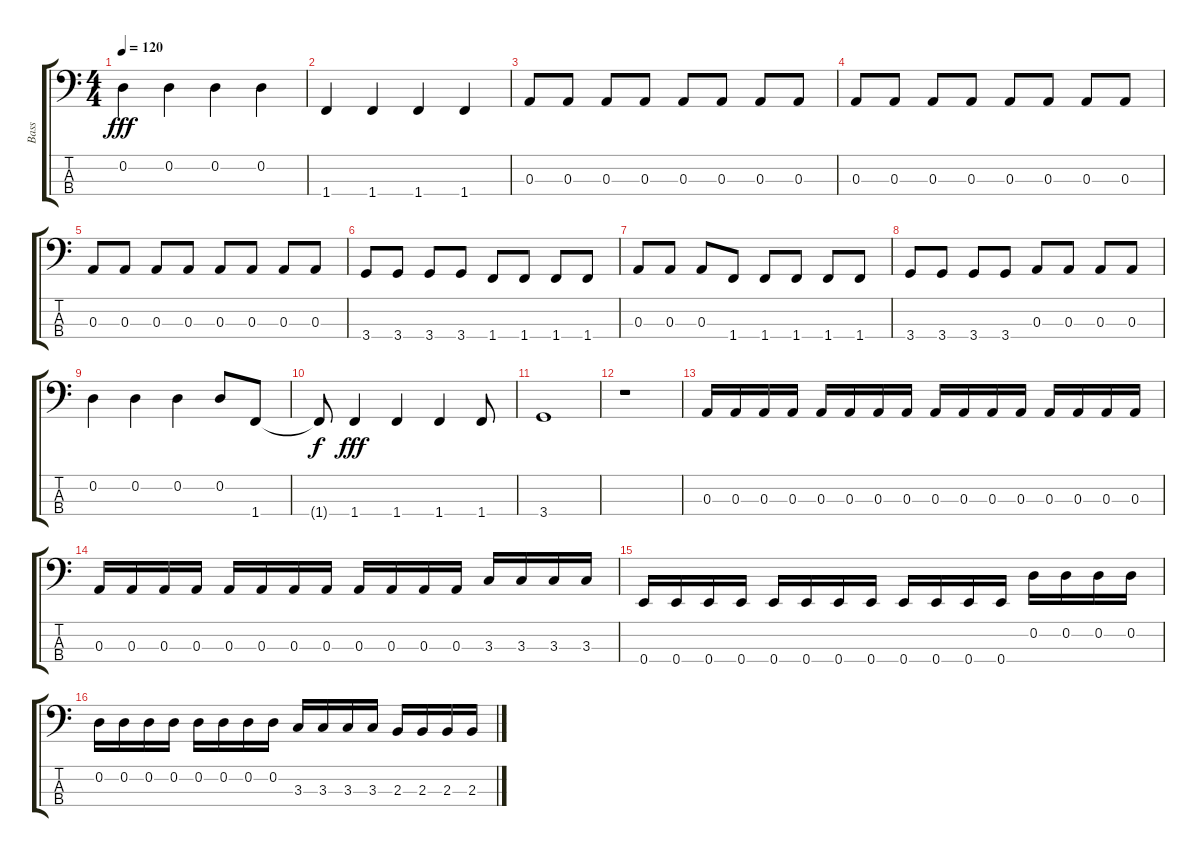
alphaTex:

\track ("Bass" "Bass") {instrument electricbassfinger}
\staff {score tabs}
\tuning (G2 D2 A1 E1) {hide}
\ts (4 4)
\tempo 120
\clef f4
\ks c
0.2.4{dy fff} 0.2.4 0.2.4 0.2.4 |
1.4.4 1.4.4 1.4.4 1.4.4 |
0.3.8 0.3.8 0.3.8 0.3.8 0.3.8 0.3.8 0.3.8 0.3.8 |
0.3.8 0.3.8 0.3.8 0.3.8 0.3.8 0.3.8 0.3.8 0.3.8 |
0.3.8 0.3.8 0.3.8 0.3.8 0.3.8 0.3.8 0.3.8 0.3.8 |
3.4.8 3.4.8 3.4.8 3.4.8 1.4.8 1.4.8 1.4.8 1.4.8 |
0.3.8 0.3.8 0.3.8 1.4.8 1.4.8 1.4.8 1.4.8 1.4.8 |
3.4.8 3.4.8 3.4.8 3.4.8 0.3.8 0.3.8 0.3.8 0.3.8 |
0.2.4 0.2.4 0.2.4 0.2.8 1.4.8 |
1.4{t}.8{dy f} 1.4.4{dy fff} 1.4.4 1.4.4 1.4.8 |
3.4.1 |
r.1 |
0.3.16 0.3.16 0.3.16 0.3.16 0.3.16 0.3.16 0.3.16 0.3.16 0.3.16 0.3.16 0.3.16 0.3.16 0.3.16 0.3.16 0.3.16 0.3.16 |
0.3.16 0.3.16 0.3.16 0.3.16 0.3.16 0.3.16 0.3.16 0.3.16 0.3.16 0.3.16 0.3.16 0.3.16 3.3.16 3.3.16 3.3.16 3.3.16 |
0.4.16 0.4.16 0.4.16 0.4.16 0.4.16 0.4.16 0.4.16 0.4.16 0.4.16 0.4.16 0.4.16 0.4.16 0.2.16 0.2.16 0.2.16 0.2.16 |
0.2.16 0.2.16 0.2.16 0.2.16 0.2.16 0.2.16 0.2.16 0.2.16 3.3.16 3.3.16 3.3.16 3.3.16 2.3.16 2.3.16 2.3.16 2.3.16
